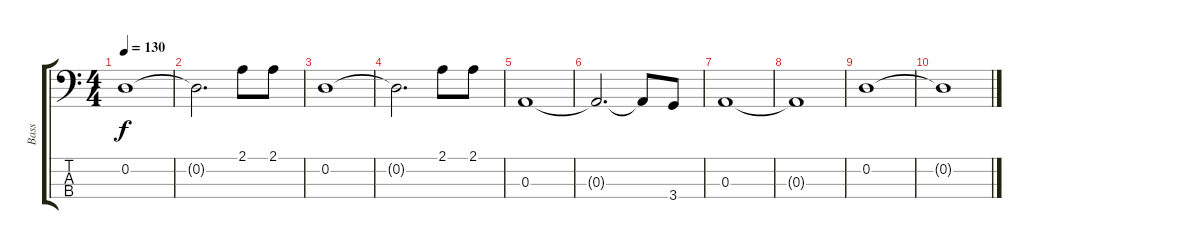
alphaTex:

\track ("Bass" "Bass") {instrument electricbassfinger}
\staff {score tabs}
\tuning (G2 D2 A1 E1) {hide}
\ts (4 4)
\tempo 130
\clef f4
\ks c
0.2.1{dy f} |
0.2{t}.2{d} 2.1.8 2.1.8 |
0.2.1 |
0.2{t}.2{d} 2.1.8 2.1.8 |
0.3.1 |
0.3{t}.2{d} 0.3{t}.8 3.4.8 |
0.3.1 |
0.3{t}.1 |
0.2.1 |
0.2{t}.1
